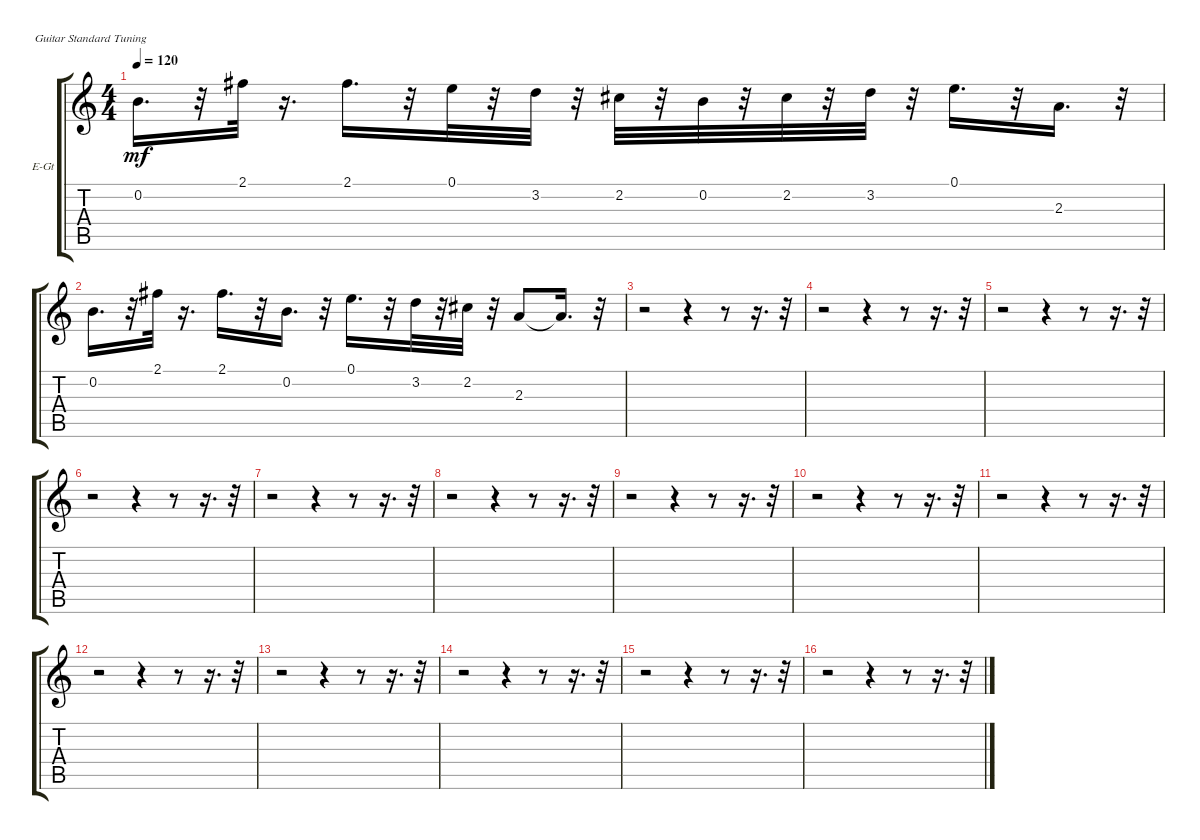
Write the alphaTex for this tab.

\bracketExtendMode groupsimilarinstruments
\firstSystemTrackNameOrientation horizontal
\otherSystemsTrackNameOrientation horizontal
\track ("" "E-Gt") {instrument electricguitarclean}
\staff {score tabs}
\tuning (E4 B3 G3 D3 A2 E2)
\ts (4 4)
\tempo 120
\clef g2
\ks c
0.2.16{d dy mf} r.32 2.1.32 r.16{d} 2.1.16{d} r.32 0.1.32 r.32 3.2.32 r.32 2.2.32 r.32 0.2.32 r.32 2.2.32 r.32 3.2.32 r.32 0.1.16{d} r.32 2.3.16{d} r.32 |
0.2.16{d} r.32 2.1.32 r.16{d} 2.1.16{d} r.32 0.2.16{d} r.32 0.1.16{d} r.32 3.2.32 r.32 2.2.32 r.32 2.3.8 2.3{t}.16{d} r.32 |
r.2 r.4 r.8 r.16{d} r.32 |
r.2 r.4 r.8 r.16{d} r.32 |
r.2 r.4 r.8 r.16{d} r.32 |
r.2 r.4 r.8 r.16{d} r.32 |
r.2 r.4 r.8 r.16{d} r.32 |
r.2 r.4 r.8 r.16{d} r.32 |
r.2 r.4 r.8 r.16{d} r.32 |
r.2 r.4 r.8 r.16{d} r.32 |
r.2 r.4 r.8 r.16{d} r.32 |
r.2 r.4 r.8 r.16{d} r.32 |
r.2 r.4 r.8 r.16{d} r.32 |
r.2 r.4 r.8 r.16{d} r.32 |
r.2 r.4 r.8 r.16{d} r.32 |
r.2 r.4 r.8 r.16{d} r.32
